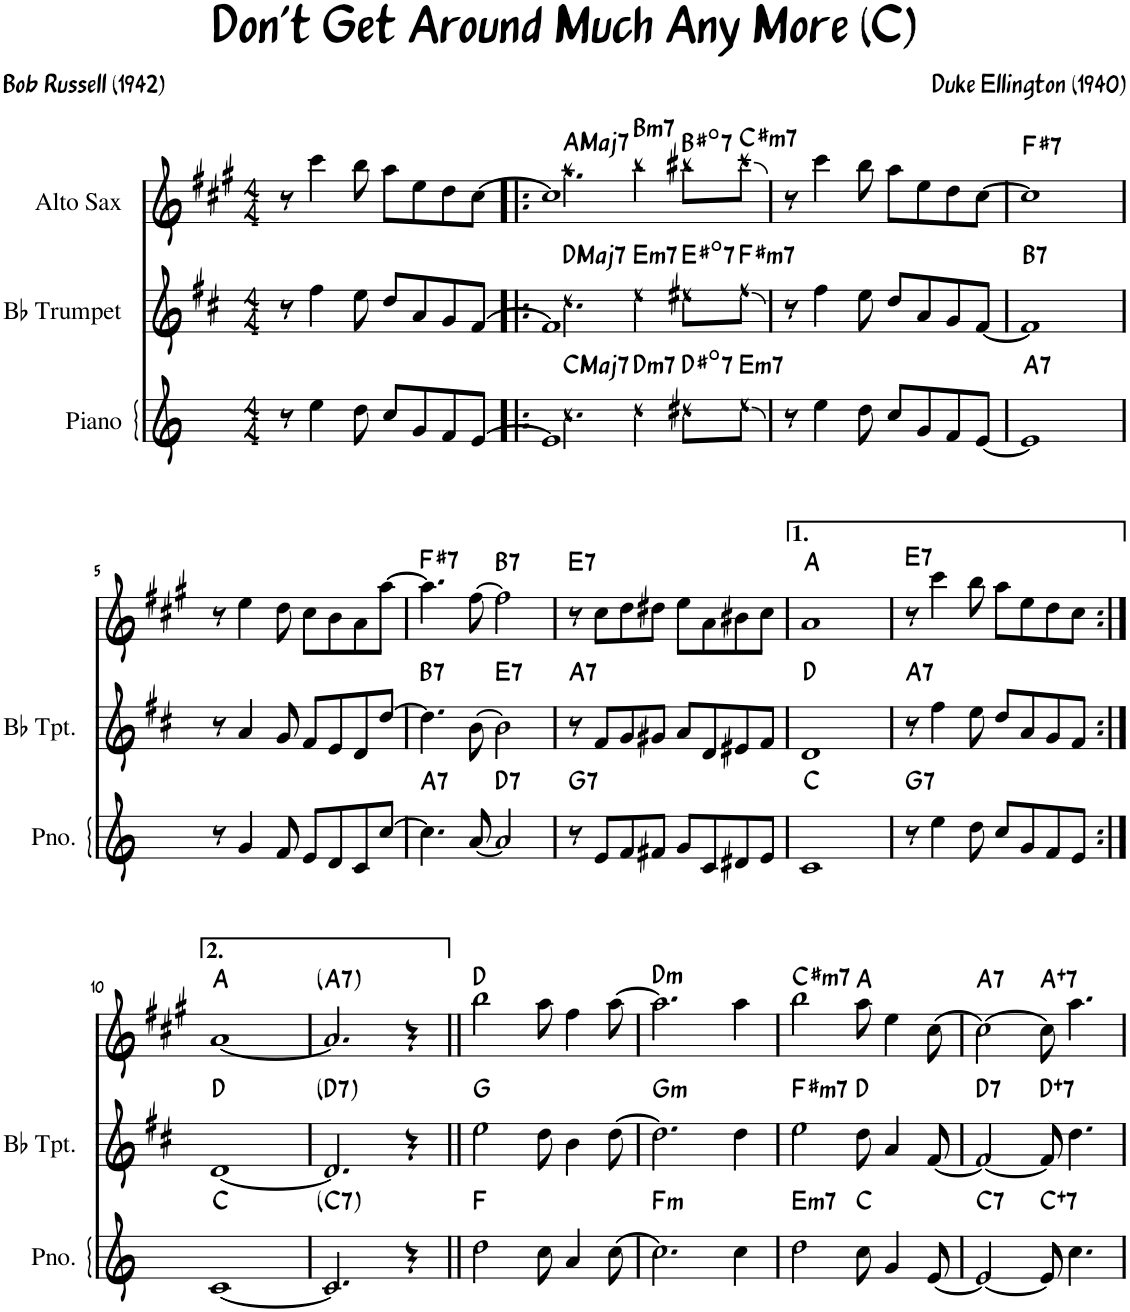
**kern	**harte	**kern	**harte	**kern	**harte
*part3	*part3	*part2	*part2	*part1	*part1
*staff3	*	*staff2	*	*staff1	*
*I"Piano	*	*I"Bb Trumpet	*	*I"Alto Sax	*
*I'Pno.	*	*I'Bb Tpt.	*	*I'Sax	*
*clefG2	*	*clefG2	*	*clefG2	*
*	*	*Trd1c2	*	*Trd5c9	*
*k[]	*	*k[f#c#]	*	*k[f#c#g#]	*
*M4/4	*	*M4/4	*	*M4/4	*
=1	=1	=1	=1	=1	=1
8r	.	8r	.	8r	.
4ee\	.	4ff#\	.	4ccc#\	.
8dd\	.	8ee\	.	8bb\	.
8cc/L	.	8dd/L	.	8aa\L	.
8g/	.	8a/	.	8ee\	.
8f/	.	8g/	.	8dd\	.
[8e/J	.	[8f#/J	.	[8cc#\J	.
=2!|:	=2!|:	=2!|:	=2!|:	=2!|:	=2!|:
*^	*	*^	*	*^	*
1e]	8ryy	.	1f#]	8ryy	.	1cc#]	8ryy	.
!	!	!LO:H:kt=Maj7	!	!	!LO:H:kt=Maj7	!	!	!LO:H:kt=Maj7
.	4.cc\	C:maj7	.	4.dd\	D:maj7	.	4.aa\	A:maj7
!	!	!LO:H:kt=m7	!	!	!LO:H:kt=m7	!	!	!LO:H:kt=m7
.	4dd\	D:min7	.	4ee\	E:min7	.	4bb\	B:min7
!	!	!LO:H:kt=7	!	!	!LO:H:kt=7	!	!	!LO:H:kt=7
.	8dd#X\L	D#:dim7	.	8ee#X\L	E#:dim7	.	8bb#X\L	B#:dim7
!	!	!LO:H:kt=m7	!	!	!LO:H:kt=m7	!	!	!LO:H:kt=m7
.	8ee\J	E:min7	.	8ff#\J	F#:min7	.	8ccc#\J	C#:min7
*v	*v	*	*	*	*	*v	*v	*
*	*	*v	*v	*	*	*
=3	=3	=3	=3	=3	=3
8r	.	8r	.	8r	.
4ee\	.	4ff#\	.	4ccc#\	.
8dd\	.	8ee\	.	8bb\	.
8cc/L	.	8dd/L	.	8aa\L	.
8g/	.	8a/	.	8ee\	.
8f/	.	8g/	.	8dd\	.
[8e/J	.	[8f#/J	.	[8cc#\J	.
=4	=4	=4	=4	=4	=4
!	!LO:H:kt=7	!	!LO:H:kt=7	!	!LO:H:kt=7
1e]	A:7	1f#]	B:7	1cc#]	F#:7
!!LO:LB:g=z
=5	=5	=5	=5	=5	=5
8r	.	8r	.	8r	.
4g/	.	4a/	.	4ee\	.
8f/	.	8g/	.	8dd\	.
8e/L	.	8f#/L	.	8cc#\L	.
8d/	.	8e/	.	8b\	.
8c/	.	8d/	.	8a\	.
[8cc/J	.	[8dd/J	.	[8aa\J	.
=6	=6	=6	=6	=6	=6
!	!LO:H:kt=7	!	!LO:H:kt=7	!	!LO:H:kt=7
4.cc\]	A:7	4.dd\]	B:7	4.aa\]	F#:7
[8a/	.	[8b\	.	[8ff#\	.
!	!LO:H:kt=7	!	!LO:H:kt=7	!	!LO:H:kt=7
2a/]	D:7	2b\]	E:7	2ff#\]	B:7
=7	=7	=7	=7	=7	=7
!	!LO:H:kt=7	!	!LO:H:kt=7	!	!LO:H:kt=7
8r	G:7	8r	A:7	8r	E:7
8e/L	.	8f#/L	.	8cc#\L	.
8f/	.	8g/	.	8dd\	.
8f#X/J	.	8g#X/J	.	8dd#X\J	.
8g/L	.	8a/L	.	8ee\L	.
8c/	.	8d/	.	8a\	.
8d#X/	.	8e#X/	.	8b#X\	.
8e/J	.	8f#/J	.	8cc#\J	.
=8	=8	=8	=8	=8	=8
1c	C:maj	1d	D:maj	1a	A:maj
=9	=9	=9	=9	=9	=9
!	!LO:H:kt=7	!	!LO:H:kt=7	!	!LO:H:kt=7
8r	G:7	8r	A:7	8r	E:7
4ee\	.	4ff#\	.	4ccc#\	.
8dd\	.	8ee\	.	8bb\	.
8cc/L	.	8dd/L	.	8aa\L	.
8g/	.	8a/	.	8ee\	.
8f/	.	8g/	.	8dd\	.
8e/J	.	8f#/J	.	8cc#\J	.
!!LO:LB:g=z
=10:|!	=10:|!	=10:|!	=10:|!	=10:|!	=10:|!
[1c	C:maj	[1d	D:maj	[1a	A:maj
=11	=11	=11	=11	=11	=11
!	!LO:H:kt=7	!	!LO:H:kt=7	!	!LO:H:kt=7
2.c/]	C:7	2.d/]	D:7	2.a/]	A:7
4r	.	4r	.	4r	.
=12||	=12||	=12||	=12||	=12||	=12||
2dd\	F:maj	2ee\	G:maj	2bb\	D:maj
8cc\	.	8dd\	.	8aa\	.
4a/	.	4b\	.	4ff#\	.
[8cc\	.	[8dd\	.	[8aa\	.
=13	=13	=13	=13	=13	=13
!	!LO:H:kt=m	!	!LO:H:kt=m	!	!LO:H:kt=m
2.cc\]	F:min	2.dd\]	G:min	2.aa\]	D:min
4cc\	.	4dd\	.	4aa\	.
=14	=14	=14	=14	=14	=14
!	!LO:H:kt=m7	!	!LO:H:kt=m7	!	!LO:H:kt=m7
2dd\	E:min7	2ee\	F#:min7	2bb\	C#:min7
8cc\	C:maj	8dd\	D:maj	8aa\	A:maj
4g/	.	4a/	.	4ee\	.
[8e/	.	[8f#/	.	[8cc#\	.
=15	=15	=15	=15	=15	=15
!	!LO:H:kt=7	!	!LO:H:kt=7	!	!LO:H:kt=7
2e/_	C:7	2f#/_	D:7	2cc#\_	A:7
!	!LO:H:kt=7	!	!LO:H:kt=7	!	!LO:H:kt=7
8e/]	C:aug(b7)	8f#/]	D:aug(b7)	8cc#\]	A:aug(b7)
4.cc\	.	4.dd\	.	4.aa\	.
=	=	=	=	=	=
*-	*-	*-	*-	*-	*-
